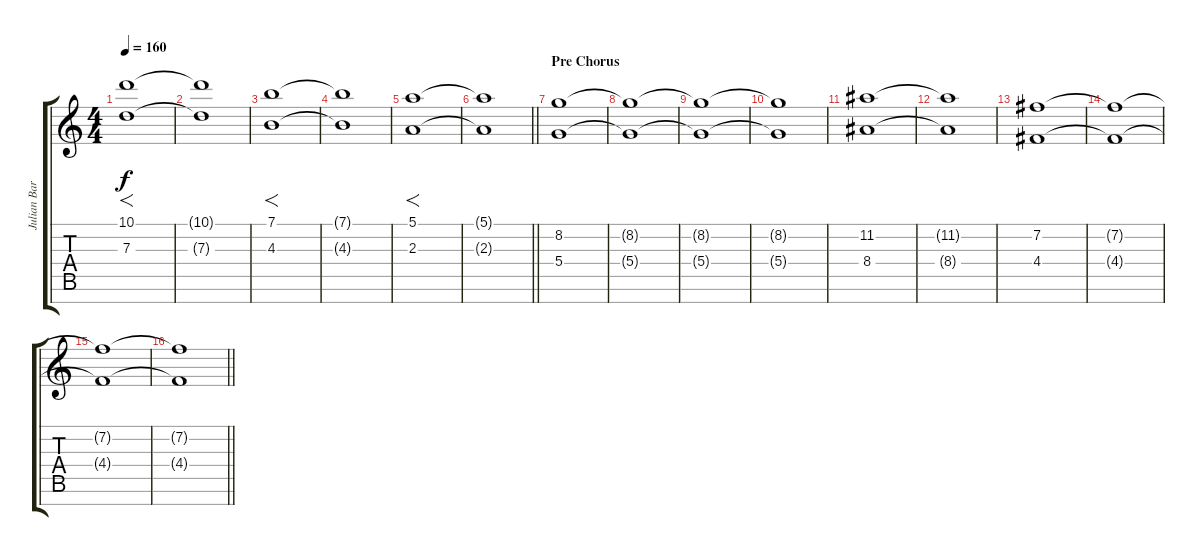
\track ("Julian Barrett" "Julian Bar") {instrument overdrivenguitar}
\staff {score tabs}
\tuning (E4 B3 G3 D3 A2 E2 B1) {hide}
\ts (4 4)
\tempo 160
\clef g2
\ks c
(10.1 7.3).1{f dy f} |
(10.1{t} 7.3{t}).1 |
(7.1 4.3).1{f} |
(7.1{t} 4.3{t}).1 |
(5.1 2.3).1{f} |
\barLineRight lightlight
(5.1{t} 2.3{t}).1 |
\section ("" "Pre Chorus")
(8.2 5.4).1 |
(8.2{t} 5.4{t}).1 |
(8.2{t} 5.4{t}).1 |
(8.2{t} 5.4{t}).1 |
(11.2 8.4).1 |
(11.2{t} 8.4{t}).1 |
(7.2 4.4).1 |
(7.2{t} 4.4{t}).1 |
(7.2{t} 4.4{t}).1 |
\barLineRight lightlight
(7.2{t} 4.4{t}).1
